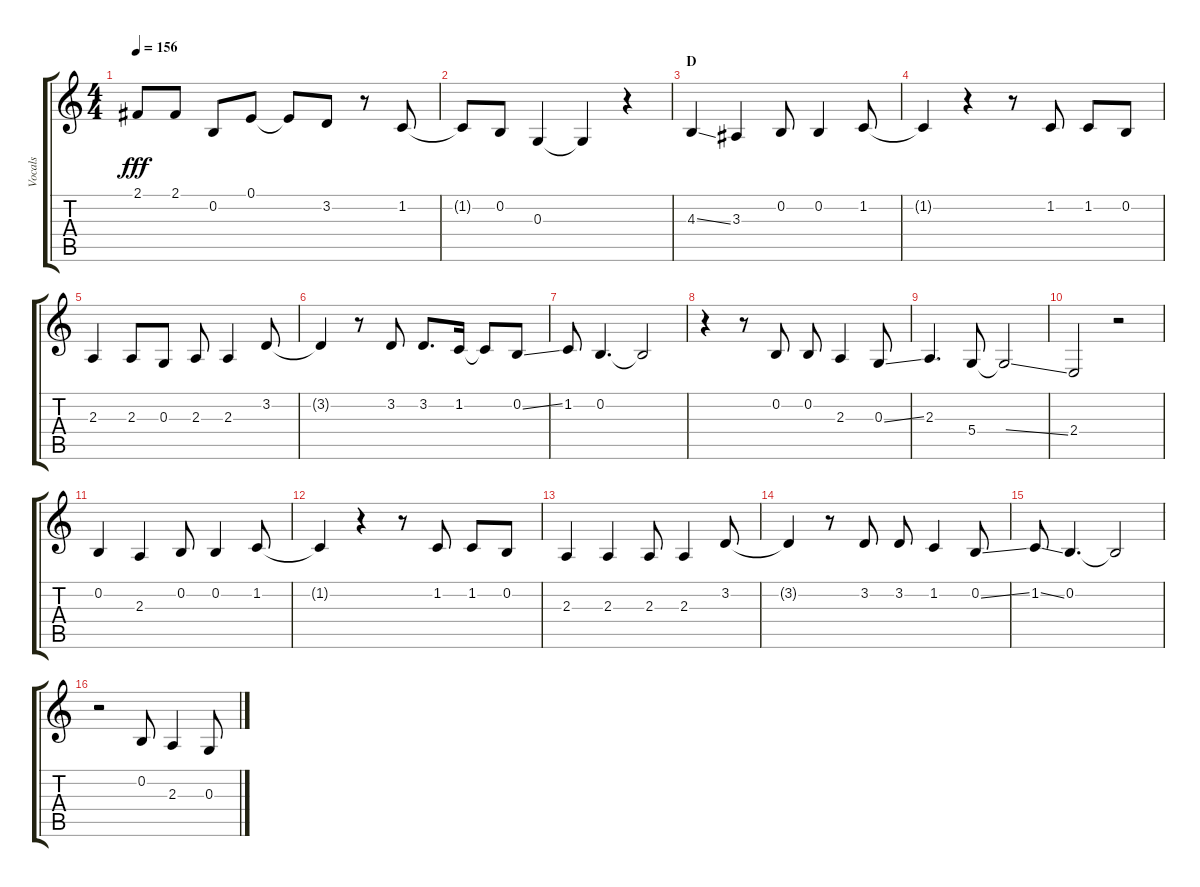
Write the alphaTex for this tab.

\track ("Vocals" "Vocals") {instrument voiceoohs}
\staff {score tabs}
\tuning (E4 B3 G3 D3 A2 E2) {hide}
\ts (4 4)
\tempo 156
\clef g2
\ks c
2.1.8{dy fff} 2.1.8 0.2.8 0.1.8 0.1{t}.8 3.2.8 r.8 1.2.8 |
1.2{t}.8 0.2.8 0.3.4 0.3{t}.4 r.4 |
\section ("" "D")
4.3{ss}.4 3.3.4 0.2.8 0.2.4 1.2.8 |
1.2{t}.4 r.4 r.8 1.2.8 1.2.8 0.2.8 |
2.3.4 2.3.8 0.3.8 2.3.8 2.3.4 3.2.8 |
3.2{t}.4 r.8 3.2.8 3.2.8{d} 1.2.16 1.2{t}.8 0.2{ss}.8 |
1.2.8 0.2.4{d} 0.2{t}.2 |
r.4 r.8 0.2.8 0.2.8 2.3.4 0.3{ss}.8 |
2.3.4{d} 5.4.8 5.4{ss t}.2 |
2.4.2 r.2 |
0.2.4 2.3.4 0.2.8 0.2.4 1.2.8 |
1.2{t}.4 r.4 r.8 1.2.8 1.2.8 0.2.8 |
2.3.4 2.3.4 2.3.8 2.3.4 3.2.8 |
3.2{t}.4 r.8 3.2.8 3.2.8 1.2.4 0.2{ss}.8 |
1.2{ss}.8 0.2.4{d} 0.2{t}.2 |
r.2 0.2.8 2.3.4 0.3{ss}.8
